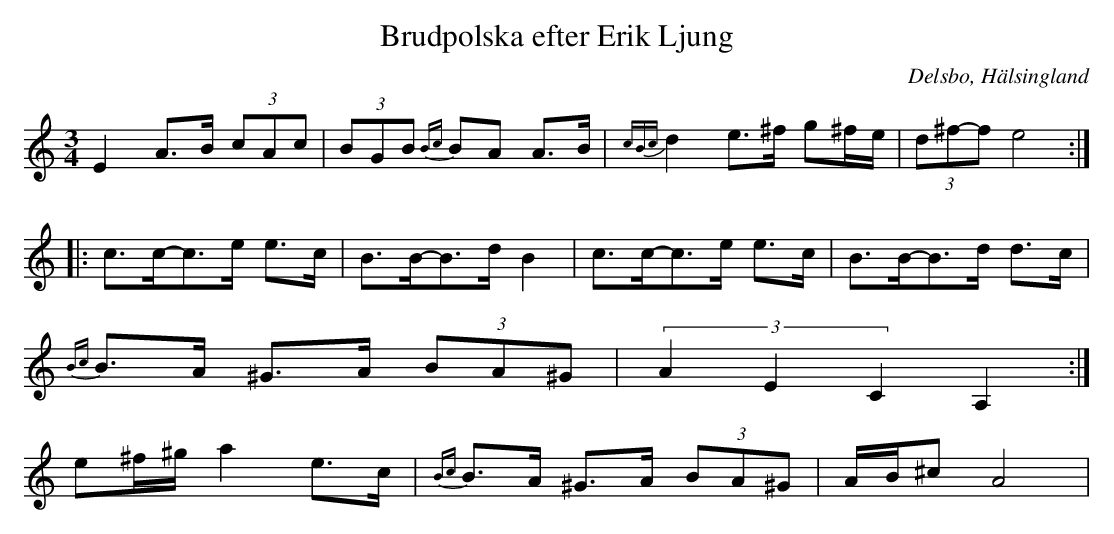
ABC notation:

X:1
T: Brudpolska efter Erik Ljung
O: Delsbo, Hälsingland
M: 3/4
L: 1/8
K: Am
E2 A>B (3cAc| (3BGB {Bc}BA A>B|{cBc}d2 e>^f g^f/e/|(3d^f-f e4 :|
|:c>c-c>e e>c|B>B-B>d B2|c>c-c>e e>c|B>B-B>d d>c|
{Bc}B>A ^G>A (3BA^G|(3A2E2C2 A,2:|
e^f/^g/ a2 e>c|{Bc}B>A ^G>A (3BA^G|A/B/^c A4|
